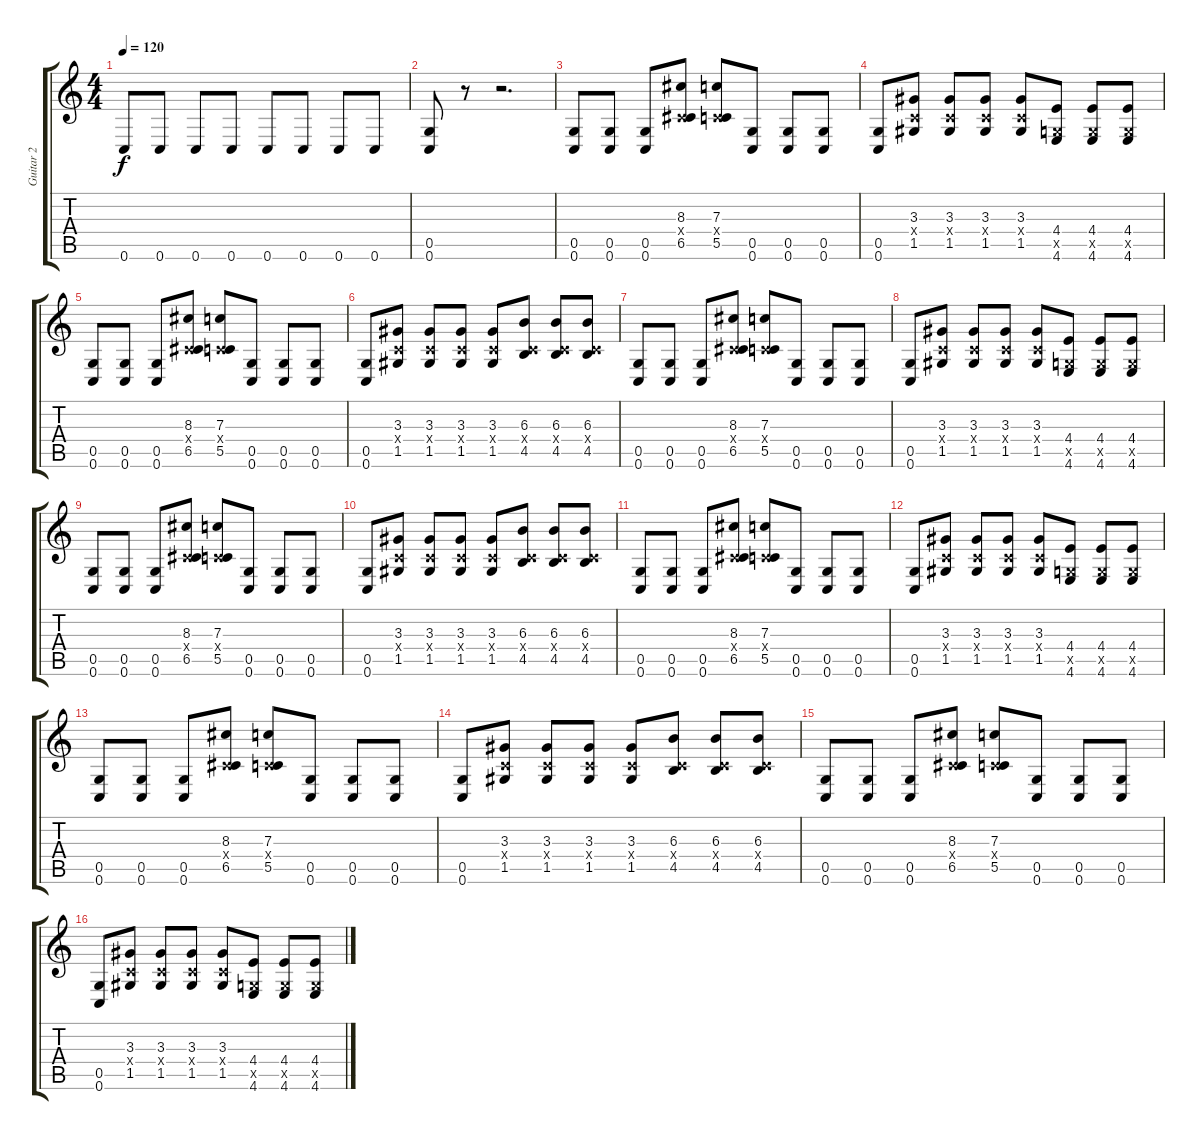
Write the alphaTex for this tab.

\track ("Guitar 2" "Guitar 2") {instrument distortionguitar}
\staff {score tabs}
\tuning (D4 A3 F3 C3 G2 C2) {hide}
\ts (4 4)
\tempo 120
\clef g2
\ks c
0.6.8{dy f} 0.6.8 0.6.8 0.6.8 0.6.8 0.6.8 0.6.8 0.6.8 |
(0.5 0.6).8 r.8 r.2{d} |
(0.5 0.6).8 (0.5 0.6).8 (0.5 0.6).8 (8.3 0.4{x} 6.5).8 (7.3 0.4{x} 5.5).8 (0.5 0.6).8 (0.5 0.6).8 (0.5 0.6).8 |
(0.5 0.6).8 (3.3 0.4{x} 1.5).8 (3.3 0.4{x} 1.5).8 (3.3 0.4{x} 1.5).8 (3.3 0.4{x} 1.5).8 (4.4 0.5{x} 4.6).8 (4.4 0.5{x} 4.6).8 (4.4 0.5{x} 4.6).8 |
(0.5 0.6).8 (0.5 0.6).8 (0.5 0.6).8 (8.3 0.4{x} 6.5).8 (7.3 0.4{x} 5.5).8 (0.5 0.6).8 (0.5 0.6).8 (0.5 0.6).8 |
(0.5 0.6).8 (3.3 0.4{x} 1.5).8 (3.3 0.4{x} 1.5).8 (3.3 0.4{x} 1.5).8 (3.3 0.4{x} 1.5).8 (6.3 0.4{x} 4.5).8 (6.3 0.4{x} 4.5).8 (6.3 0.4{x} 4.5).8 |
(0.5 0.6).8 (0.5 0.6).8 (0.5 0.6).8 (8.3 0.4{x} 6.5).8 (7.3 0.4{x} 5.5).8 (0.5 0.6).8 (0.5 0.6).8 (0.5 0.6).8 |
(0.5 0.6).8 (3.3 0.4{x} 1.5).8 (3.3 0.4{x} 1.5).8 (3.3 0.4{x} 1.5).8 (3.3 0.4{x} 1.5).8 (4.4 0.5{x} 4.6).8 (4.4 0.5{x} 4.6).8 (4.4 0.5{x} 4.6).8 |
(0.5 0.6).8 (0.5 0.6).8 (0.5 0.6).8 (8.3 0.4{x} 6.5).8 (7.3 0.4{x} 5.5).8 (0.5 0.6).8 (0.5 0.6).8 (0.5 0.6).8 |
(0.5 0.6).8 (3.3 0.4{x} 1.5).8 (3.3 0.4{x} 1.5).8 (3.3 0.4{x} 1.5).8 (3.3 0.4{x} 1.5).8 (6.3 0.4{x} 4.5).8 (6.3 0.4{x} 4.5).8 (6.3 0.4{x} 4.5).8 |
(0.5 0.6).8 (0.5 0.6).8 (0.5 0.6).8 (8.3 0.4{x} 6.5).8 (7.3 0.4{x} 5.5).8 (0.5 0.6).8 (0.5 0.6).8 (0.5 0.6).8 |
(0.5 0.6).8 (3.3 0.4{x} 1.5).8 (3.3 0.4{x} 1.5).8 (3.3 0.4{x} 1.5).8 (3.3 0.4{x} 1.5).8 (4.4 0.5{x} 4.6).8 (4.4 0.5{x} 4.6).8 (4.4 0.5{x} 4.6).8 |
(0.5 0.6).8 (0.5 0.6).8 (0.5 0.6).8 (8.3 0.4{x} 6.5).8 (7.3 0.4{x} 5.5).8 (0.5 0.6).8 (0.5 0.6).8 (0.5 0.6).8 |
(0.5 0.6).8 (3.3 0.4{x} 1.5).8 (3.3 0.4{x} 1.5).8 (3.3 0.4{x} 1.5).8 (3.3 0.4{x} 1.5).8 (6.3 0.4{x} 4.5).8 (6.3 0.4{x} 4.5).8 (6.3 0.4{x} 4.5).8 |
(0.5 0.6).8 (0.5 0.6).8 (0.5 0.6).8 (8.3 0.4{x} 6.5).8 (7.3 0.4{x} 5.5).8 (0.5 0.6).8 (0.5 0.6).8 (0.5 0.6).8 |
(0.5 0.6).8 (3.3 0.4{x} 1.5).8 (3.3 0.4{x} 1.5).8 (3.3 0.4{x} 1.5).8 (3.3 0.4{x} 1.5).8 (4.4 0.5{x} 4.6).8 (4.4 0.5{x} 4.6).8 (4.4 0.5{x} 4.6).8
